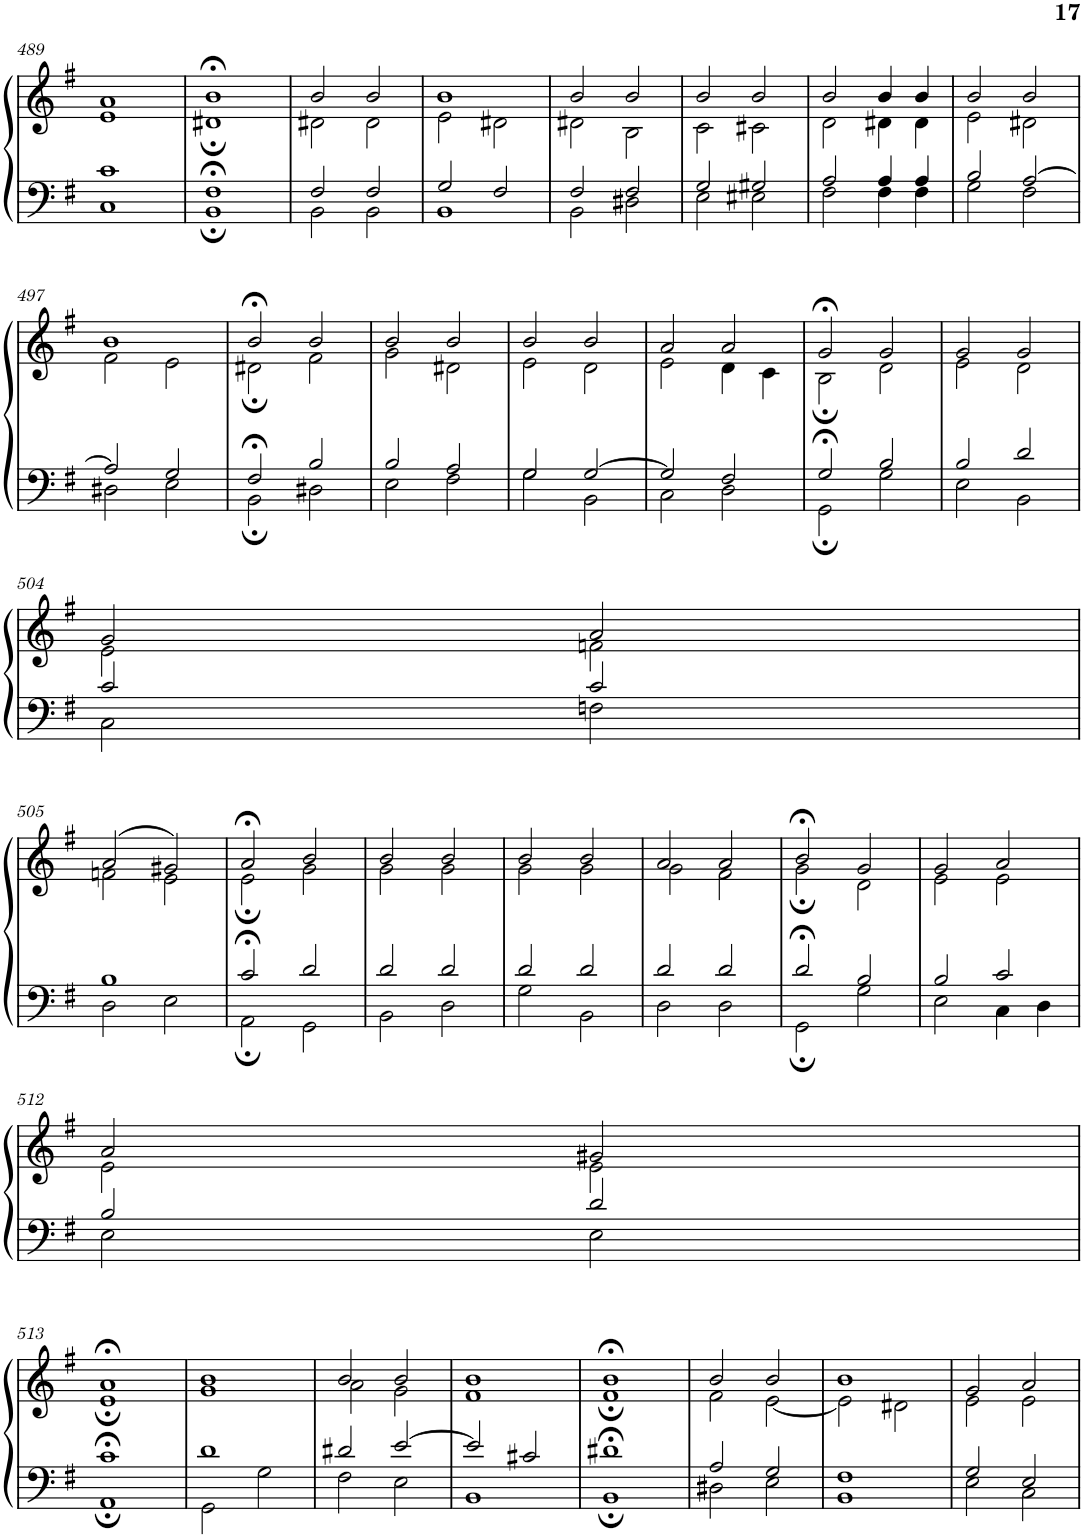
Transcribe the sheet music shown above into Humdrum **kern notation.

**kern	**kern
*part1	*part1
*staff2	*staff1
*I"Piano	*
*I'Pno.	*
!!LO:PB:g=z
*clefF4	*clefG2
*k[f#]	*k[f#]
*M4/4	*M4/4
*met(c)	*met(c)
=489	=489
*^	*^
1c	1C	1a	1e
=490	=490	=490	=490
1F#;<	1BB;	1b;<	1d#X;
=491	=491	=491	=491
2F#/	2BB\	2b/	2d#X\
2F#/	2BB\	2b/	2d#\
=492	=492	=492	=492
2G/	1BB	1b	2e\
2F#/	.	.	2d#X\
=493	=493	=493	=493
2F#/	2BB\	2b/	2d#X\
2F#/	2D#X\	2b/	2B\
=494	=494	=494	=494
2G/	2E\	2b/	2c\
2G#X/	2E#X\	2b/	2c#X\
=495	=495	=495	=495
2A/	2F#\	2b/	2d\
4A/	4F#\	4b/	4d#X\
4A/	4F#\	4b/	4d#\
=496	=496	=496	=496
2B/	2G\	2b/	2e\
[2A/	2F#\	2b/	2d#X\
!!LO:LB:g=z	!!
=497	=497	=497	=497
2A/]	2D#X\	1b	2f#\
2G/	2E\	.	2e\
=498	=498	=498	=498
2F#;</	2BB;\	2b;</	2d#X;\
2B/	2D#X\	2b/	2f#\
=499	=499	=499	=499
2B/	2E\	2b/	2g\
2A/	2F#\	2b/	2d#X\
=500	=500	=500	=500
2G/	2G\	2b/	2e\
[2G/	2BB\	2b/	2d\
=501	=501	=501	=501
2G/]	2C\	2a/	2e\
2F#/	2D\	2a/	4d\
.	.	.	4c\
=502	=502	=502	=502
2G;</	2GG;\	2g;</	2B;\
2B/	2G\	2g/	2d\
=503	=503	=503	=503
2B/	2E\	2g/	2e\
2d/	2BB\	2g/	2d\
!!LO:LB:g=z	!!
=504	=504	=504	=504
2c/	2C\	2g/	2e\
2c/	2Fn\	2a/	2fn\
!!LO:LB:g=z	!!
=505	=505	=505	=505
1B	2D\	(2a/	2fn\
.	2E\	2g#X/)	2e\
=506	=506	=506	=506
2c;</	2AA;\	2a;</	2e;\
2d/	2GG\	2b/	2g\
=507	=507	=507	=507
2d/	2BB\	2b/	2g\
2d/	2D\	2b/	2g\
=508	=508	=508	=508
2d/	2G\	2b/	2g\
2d/	2BB\	2b/	2g\
=509	=509	=509	=509
2d/	2D\	2a/	2g\
2d/	2D\	2a/	2f#\
=510	=510	=510	=510
2d;</	2GG;\	2b;</	2g;\
2B/	2G\	2g/	2d\
=511	=511	=511	=511
2B/	2E\	2g/	2e\
2c/	4C\	2a/	2e\
.	4D\	.	.
!!LO:LB:g=z	!!
=512	=512	=512	=512
2B/	2E\	2a/	2e\
2d/	2E\	2g#X/	2e\
!!LO:LB:g=z	!!
=513	=513	=513	=513
1c;<	1AA;	1a;<	1e;
=514	=514	=514	=514
1d	2GG\	1b	1g
.	2G\	.	.
=515	=515	=515	=515
2d#X/	2F#\	2b/	2a\
[2e/	2E\	2b/	2g\
=516	=516	=516	=516
2e/]	1BB	1b	1f#
2c#X/	.	.	.
=517	=517	=517	=517
1d#X;<	1BB;	1b;<	1f#;
=518	=518	=518	=518
2A/	2D#X\	2b/	2f#\
2G/	2E\	2b/	[2e\
=519	=519	=519	=519
1F#	1BB	1b	2e\]
.	.	.	2d#X\
=520	=520	=520	=520
2G/	2E\	2g/	2e\
2E/	2C\	2a/	2e\
*v	*v	*	*
*	*v	*v
=	=
*-	*-
